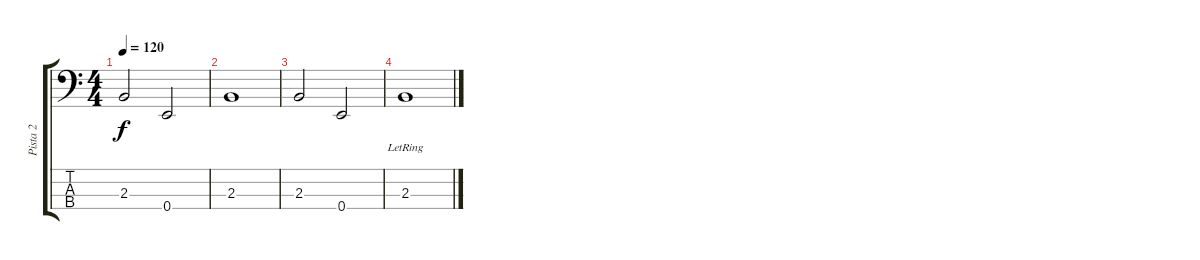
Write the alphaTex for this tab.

\track ("Pista 2" "Pista 2") {instrument electricbassfinger}
\staff {score tabs}
\tuning (G2 D2 A1 E1) {hide}
\ts (4 4)
\tempo 120
\clef f4
\ks c
2.3.2{dy f} 0.4.2 |
2.3.1 |
2.3.2 0.4.2 |
2.3{lr}.1
